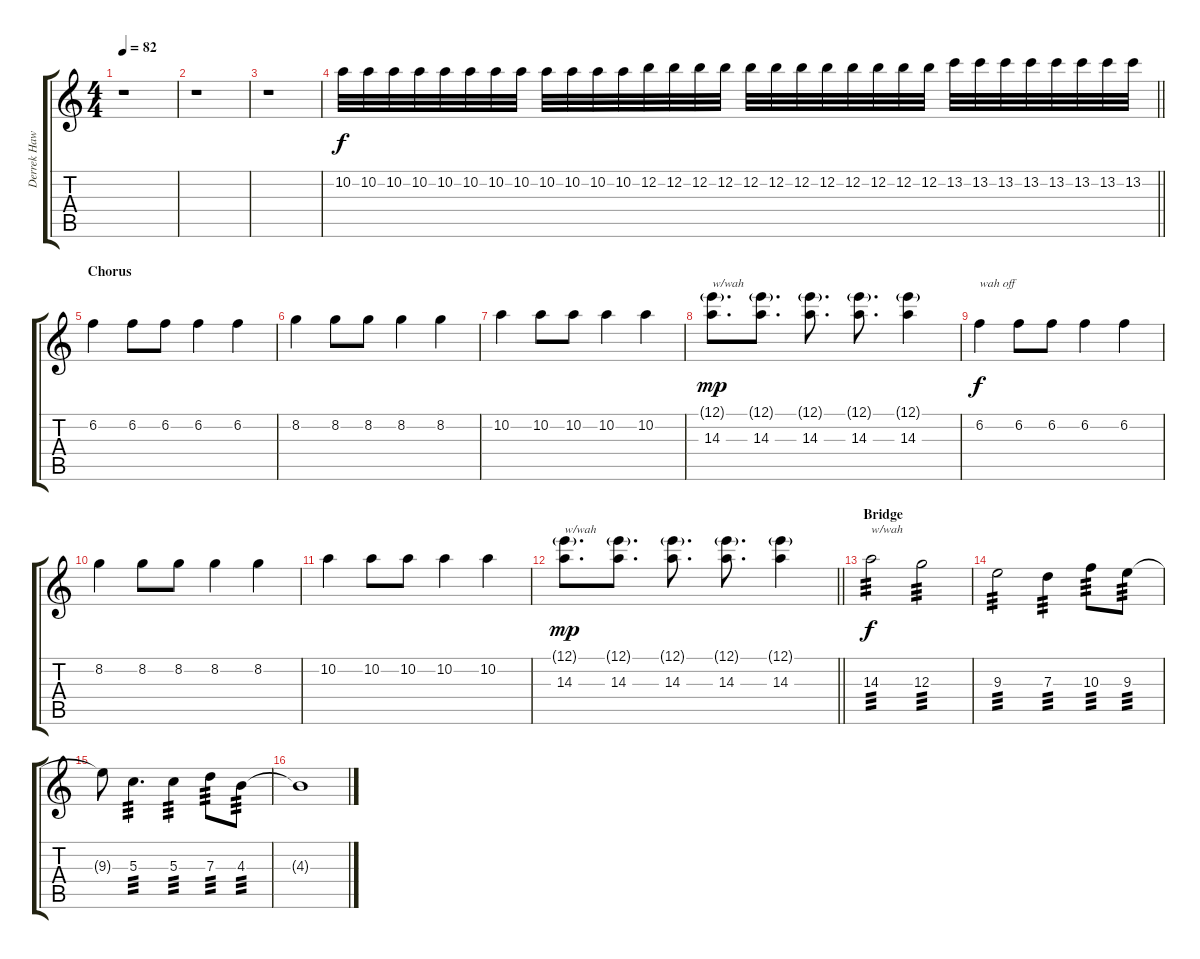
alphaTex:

\track ("Derrek Hawkins (Lead Guitar)" "Derrek Haw") {instrument overdrivenguitar}
\staff {score tabs}
\tuning (E4 B3 G3 D3 A2 D2) {hide}
\ts (4 4)
\tempo 82
\clef g2
\ks c
r.1{dy f} |
r.1 |
r.1 |
\barLineRight lightlight
10.2.32{volume 10} 10.2.32 10.2.32 10.2.32 10.2.32 10.2.32 10.2.32 10.2.32 10.2.32 10.2.32 10.2.32 10.2.32 12.2.32 12.2.32 12.2.32 12.2.32 12.2.32 12.2.32 12.2.32 12.2.32 12.2.32 12.2.32 12.2.32 12.2.32 13.2.32 13.2.32 13.2.32 13.2.32 13.2.32 13.2.32 13.2.32 13.2.32 |
\section ("" "Chorus")
6.2.4 6.2.8 6.2.8 6.2.4 6.2.4 |
8.2.4 8.2.8 8.2.8 8.2.4 8.2.4 |
10.2.4 10.2.8 10.2.8 10.2.4 10.2.4 |
(12.1{g} 14.3).8{d txt "w/wah" dy mp volume 13 instrument overdrivenguitar} (12.1{g} 14.3).8{d} (12.1{g} 14.3).8{d} (12.1{g} 14.3).8{d} (12.1{g} 14.3).4 |
6.2.4{txt "wah off" dy f volume 10} 6.2.8 6.2.8 6.2.4 6.2.4 |
8.2.4 8.2.8 8.2.8 8.2.4 8.2.4 |
10.2.4 10.2.8 10.2.8 10.2.4 10.2.4 |
\barLineRight lightlight
(12.1{g} 14.3).8{d txt "w/wah" dy mp volume 13 instrument overdrivenguitar} (12.1{g} 14.3).8{d} (12.1{g} 14.3).8{d} (12.1{g} 14.3).8{d} (12.1{g} 14.3).4 |
\section ("" "Bridge")
14.3.2{txt "w/wah" tp 3 dy f volume 15} 12.3.2{tp 3} |
9.3.2{tp 3} 7.3.4{tp 3} 10.3.8{tp 3} 9.3.8{tp 3} |
9.3{t}.8 5.3.4{d tp 3} 5.3.4{tp 3} 7.3.8{tp 3} 4.3.8{tp 3} |
4.3{t}.1
